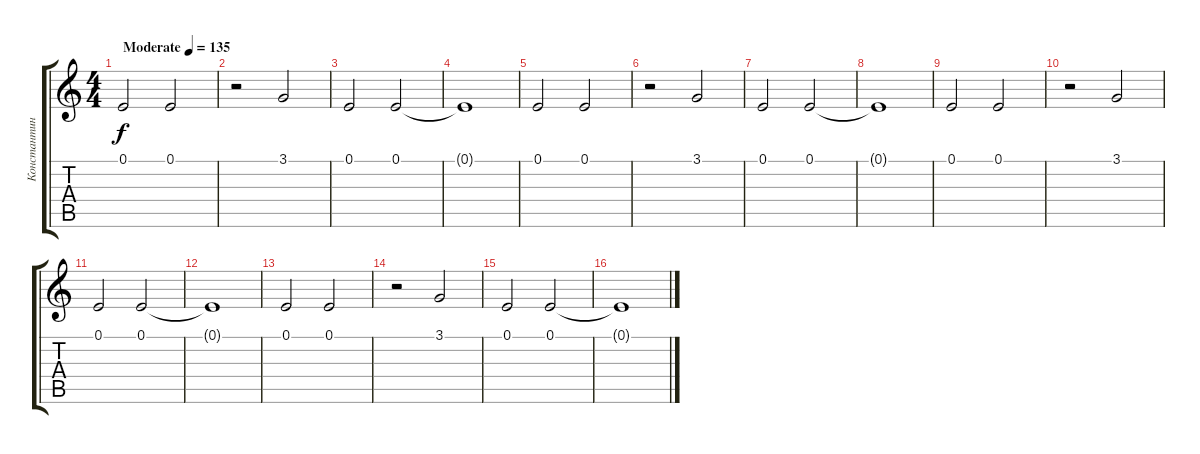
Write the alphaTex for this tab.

\track ("Константин Бекрев (программирование)" "Константин") {instrument tubularbells}
\staff {score tabs}
\tuning (E4 B3 G3 D3 A2 E2) {hide}
\ts (4 4)
\tempo (135 "Moderate")
\clef g2
\ks c
0.1.2{dy f instrument tubularbells} 0.1.2 |
r.2 3.1.2 |
0.1.2 0.1.2 |
0.1{t}.1 |
0.1.2 0.1.2 |
r.2 3.1.2 |
0.1.2 0.1.2 |
0.1{t}.1 |
0.1.2 0.1.2 |
r.2 3.1.2 |
0.1.2 0.1.2 |
0.1{t}.1 |
0.1.2 0.1.2 |
r.2 3.1.2 |
0.1.2 0.1.2 |
0.1{t}.1
